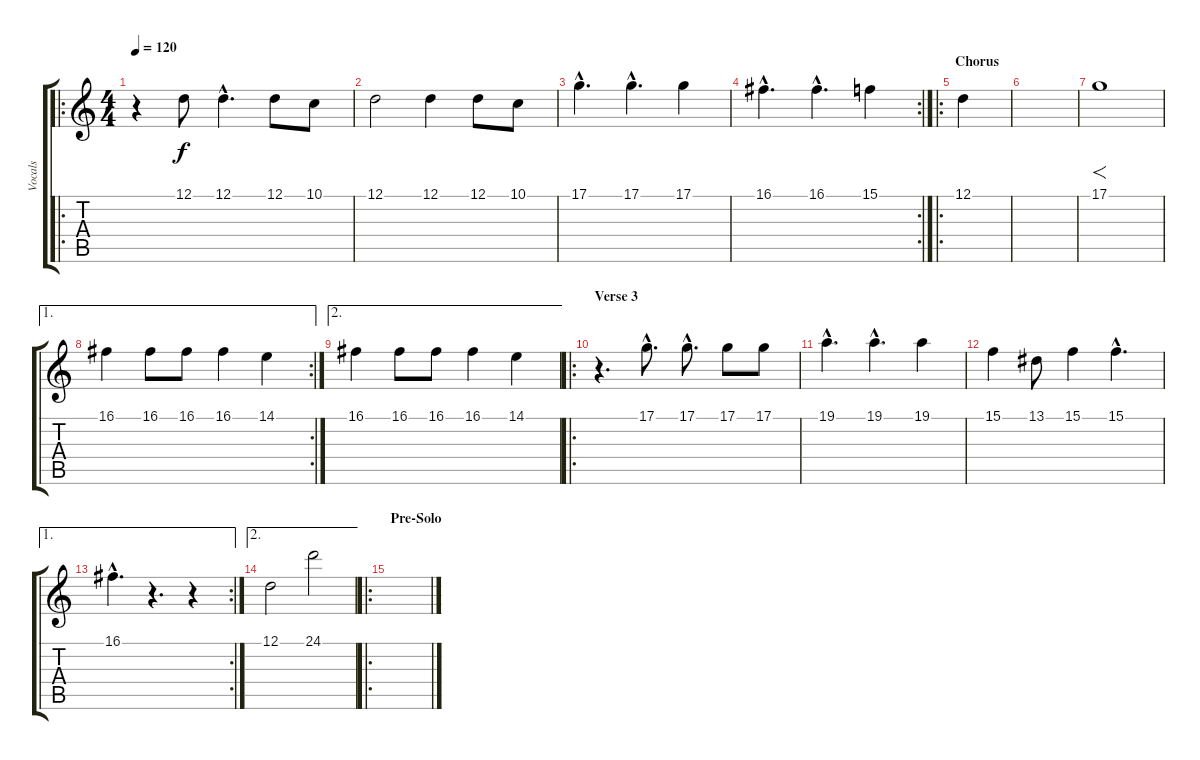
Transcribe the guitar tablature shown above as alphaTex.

\track ("Vocals" "Vocals") {instrument lead6voice}
\staff {score tabs}
\tuning (D4 A3 F3 C3 G2 D2) {hide}
\ro
\ts (4 4)
\tempo 120
\clef g2
\ks c
r.4{dy f} 12.1.8 12.1{hac}.4{d} 12.1.8 10.1.8 |
12.1.2 12.1.4 12.1.8 10.1.8 |
17.1{hac}.4{d} 17.1{hac}.4{d} 17.1.4 |
\rc 2
16.1{hac}.4{d} 16.1{hac}.4{d} 15.1.4 |
\ro
\section ("" "Chorus")
12.1.4 |
|
17.1.1{f} |
\ae 1
\rc 2
16.1.4 16.1.8 16.1.8 16.1.4 14.1.4 |
\ae 2
16.1.4 16.1.8 16.1.8 16.1.4 14.1.4 |
\ro
\section ("" "Verse 3")
r.4{d} 17.1{hac}.8{d} 17.1{hac}.8{d} 17.1.8 17.1.8 |
19.1{hac}.4{d} 19.1{hac}.4{d} 19.1.4 |
15.1.4 13.1.8 15.1.4 15.1{hac}.4{d} |
\ae 1
\rc 2
16.1{hac}.4{d} r.4{d} r.4 |
\ae 2
12.1.2 24.1.2 |
\ro
\section ("" "Pre-Solo")
